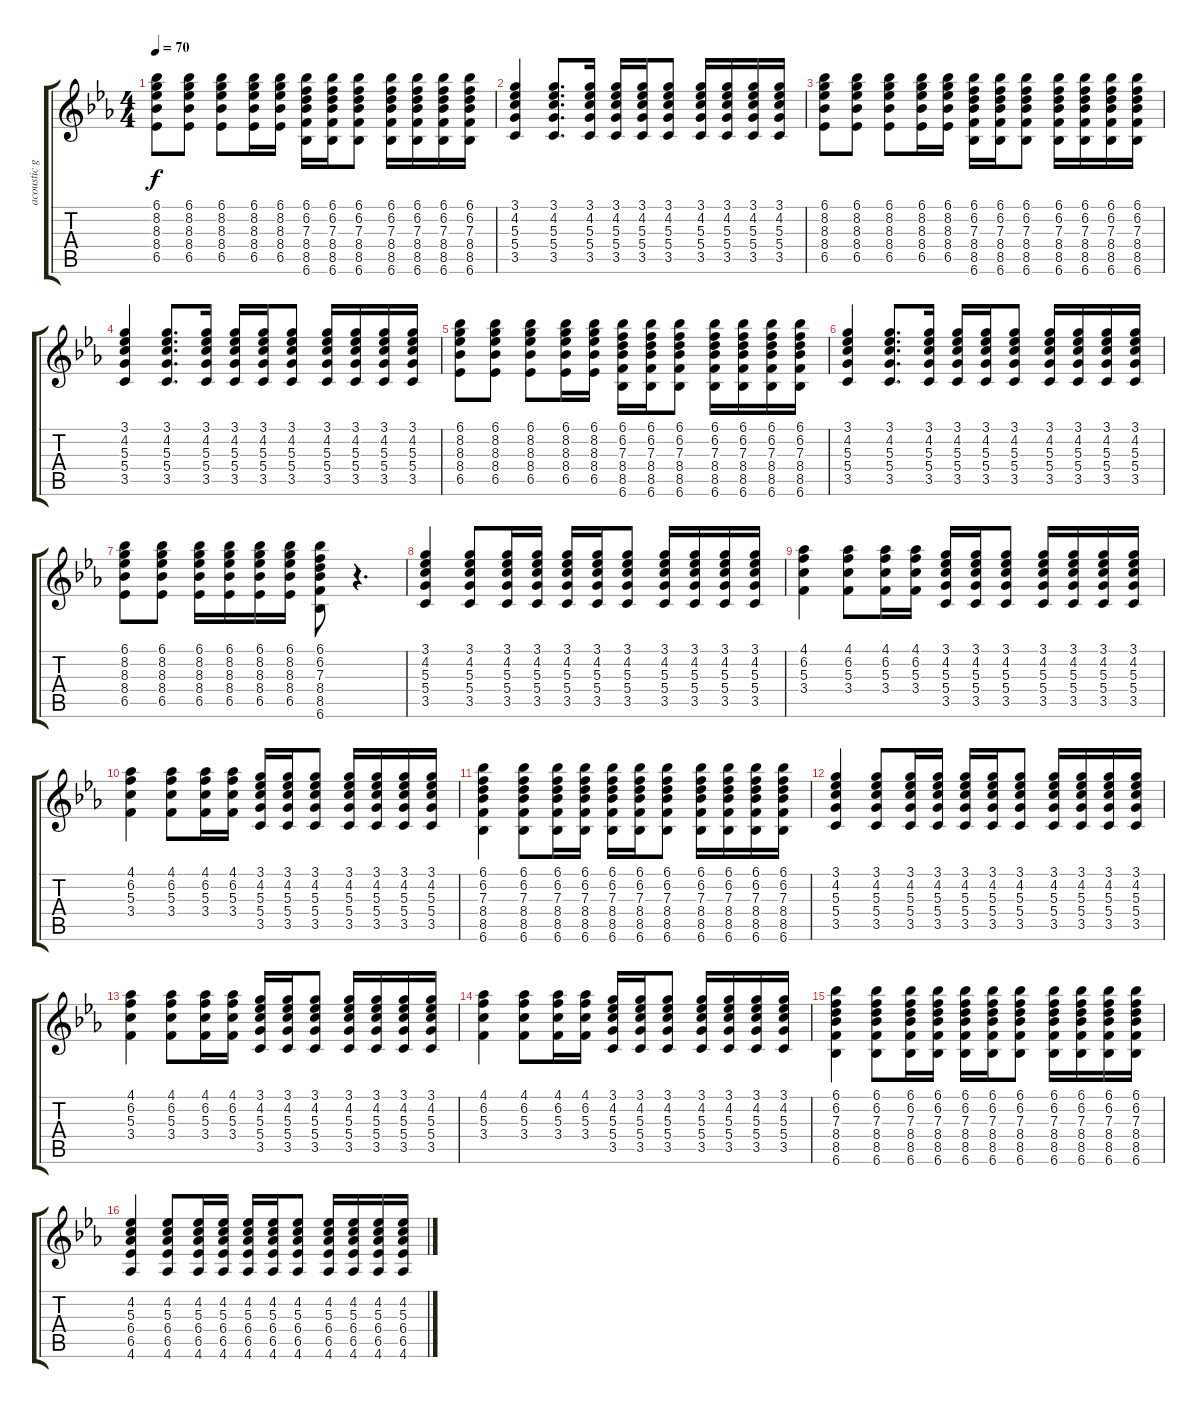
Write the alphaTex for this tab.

\track ("acoustic gtr" "acoustic g") {instrument acousticguitarnylon}
\staff {score tabs}
\tuning (E4 B3 G3 D3 A2 E2) {hide}
\ts (4 4)
\tempo 70
\clef g2
\ks eb
(6.1 8.2 8.3 8.4 6.5).8{dy f} (6.1 8.2 8.3 8.4 6.5).8 (6.1 8.2 8.3 8.4 6.5).8 (6.1 8.2 8.3 8.4 6.5).16 (6.1 8.2 8.3 8.4 6.5).16 (6.1 6.2 7.3 8.4 8.5 6.6).16 (6.1 6.2 7.3 8.4 8.5 6.6).16 (6.1 6.2 7.3 8.4 8.5 6.6).8 (6.1 6.2 7.3 8.4 8.5 6.6).16 (6.1 6.2 7.3 8.4 8.5 6.6).16 (6.1 6.2 7.3 8.4 8.5 6.6).16 (6.1 6.2 7.3 8.4 8.5 6.6).16 |
(3.1 4.2 5.3 5.4 3.5).4 (3.1 4.2 5.3 5.4 3.5).8{d} (3.1 4.2 5.3 5.4 3.5).16 (3.1 4.2 5.3 5.4 3.5).16 (3.1 4.2 5.3 5.4 3.5).16 (3.1 4.2 5.3 5.4 3.5).8 (3.1 4.2 5.3 5.4 3.5).16 (3.1 4.2 5.3 5.4 3.5).16 (3.1 4.2 5.3 5.4 3.5).16 (3.1 4.2 5.3 5.4 3.5).16 |
(6.1 8.2 8.3 8.4 6.5).8 (6.1 8.2 8.3 8.4 6.5).8 (6.1 8.2 8.3 8.4 6.5).8 (6.1 8.2 8.3 8.4 6.5).16 (6.1 8.2 8.3 8.4 6.5).16 (6.1 6.2 7.3 8.4 8.5 6.6).16 (6.1 6.2 7.3 8.4 8.5 6.6).16 (6.1 6.2 7.3 8.4 8.5 6.6).8 (6.1 6.2 7.3 8.4 8.5 6.6).16 (6.1 6.2 7.3 8.4 8.5 6.6).16 (6.1 6.2 7.3 8.4 8.5 6.6).16 (6.1 6.2 7.3 8.4 8.5 6.6).16 |
(3.1 4.2 5.3 5.4 3.5).4 (3.1 4.2 5.3 5.4 3.5).8{d} (3.1 4.2 5.3 5.4 3.5).16 (3.1 4.2 5.3 5.4 3.5).16 (3.1 4.2 5.3 5.4 3.5).16 (3.1 4.2 5.3 5.4 3.5).8 (3.1 4.2 5.3 5.4 3.5).16 (3.1 4.2 5.3 5.4 3.5).16 (3.1 4.2 5.3 5.4 3.5).16 (3.1 4.2 5.3 5.4 3.5).16 |
(6.1 8.2 8.3 8.4 6.5).8 (6.1 8.2 8.3 8.4 6.5).8 (6.1 8.2 8.3 8.4 6.5).8 (6.1 8.2 8.3 8.4 6.5).16 (6.1 8.2 8.3 8.4 6.5).16 (6.1 6.2 7.3 8.4 8.5 6.6).16 (6.1 6.2 7.3 8.4 8.5 6.6).16 (6.1 6.2 7.3 8.4 8.5 6.6).8 (6.1 6.2 7.3 8.4 8.5 6.6).16 (6.1 6.2 7.3 8.4 8.5 6.6).16 (6.1 6.2 7.3 8.4 8.5 6.6).16 (6.1 6.2 7.3 8.4 8.5 6.6).16 |
(3.1 4.2 5.3 5.4 3.5).4 (3.1 4.2 5.3 5.4 3.5).8{d} (3.1 4.2 5.3 5.4 3.5).16 (3.1 4.2 5.3 5.4 3.5).16 (3.1 4.2 5.3 5.4 3.5).16 (3.1 4.2 5.3 5.4 3.5).8 (3.1 4.2 5.3 5.4 3.5).16 (3.1 4.2 5.3 5.4 3.5).16 (3.1 4.2 5.3 5.4 3.5).16 (3.1 4.2 5.3 5.4 3.5).16 |
(6.1 8.2 8.3 8.4 6.5).8 (6.1 8.2 8.3 8.4 6.5).8 (6.1 8.2 8.3 8.4 6.5).16 (6.1 8.2 8.3 8.4 6.5).16 (6.1 8.2 8.3 8.4 6.5).16 (6.1 8.2 8.3 8.4 6.5).16 (6.1 6.2 7.3 8.4 8.5 6.6).8 r.4{d} |
(3.1 4.2 5.3 5.4 3.5).4 (3.1 4.2 5.3 5.4 3.5).8 (3.1 4.2 5.3 5.4 3.5).16 (3.1 4.2 5.3 5.4 3.5).16 (3.1 4.2 5.3 5.4 3.5).16 (3.1 4.2 5.3 5.4 3.5).16 (3.1 4.2 5.3 5.4 3.5).8 (3.1 4.2 5.3 5.4 3.5).16 (3.1 4.2 5.3 5.4 3.5).16 (3.1 4.2 5.3 5.4 3.5).16 (3.1 4.2 5.3 5.4 3.5).16 |
(4.1 6.2 5.3 3.4).4 (4.1 6.2 5.3 3.4).8 (4.1 6.2 5.3 3.4).16 (4.1 6.2 5.3 3.4).16 (3.1 4.2 5.3 5.4 3.5).16 (3.1 4.2 5.3 5.4 3.5).16 (3.1 4.2 5.3 5.4 3.5).8 (3.1 4.2 5.3 5.4 3.5).16 (3.1 4.2 5.3 5.4 3.5).16 (3.1 4.2 5.3 5.4 3.5).16 (3.1 4.2 5.3 5.4 3.5).16 |
(4.1 6.2 5.3 3.4).4 (4.1 6.2 5.3 3.4).8 (4.1 6.2 5.3 3.4).16 (4.1 6.2 5.3 3.4).16 (3.1 4.2 5.3 5.4 3.5).16 (3.1 4.2 5.3 5.4 3.5).16 (3.1 4.2 5.3 5.4 3.5).8 (3.1 4.2 5.3 5.4 3.5).16 (3.1 4.2 5.3 5.4 3.5).16 (3.1 4.2 5.3 5.4 3.5).16 (3.1 4.2 5.3 5.4 3.5).16 |
(6.1 6.2 7.3 8.4 8.5 6.6).4 (6.1 6.2 7.3 8.4 8.5 6.6).8 (6.1 6.2 7.3 8.4 8.5 6.6).16 (6.1 6.2 7.3 8.4 8.5 6.6).16 (6.1 6.2 7.3 8.4 8.5 6.6).16 (6.1 6.2 7.3 8.4 8.5 6.6).16 (6.1 6.2 7.3 8.4 8.5 6.6).8 (6.1 6.2 7.3 8.4 8.5 6.6).16 (6.1 6.2 7.3 8.4 8.5 6.6).16 (6.1 6.2 7.3 8.4 8.5 6.6).16 (6.1 6.2 7.3 8.4 8.5 6.6).16 |
(3.1 4.2 5.3 5.4 3.5).4 (3.1 4.2 5.3 5.4 3.5).8 (3.1 4.2 5.3 5.4 3.5).16 (3.1 4.2 5.3 5.4 3.5).16 (3.1 4.2 5.3 5.4 3.5).16 (3.1 4.2 5.3 5.4 3.5).16 (3.1 4.2 5.3 5.4 3.5).8 (3.1 4.2 5.3 5.4 3.5).16 (3.1 4.2 5.3 5.4 3.5).16 (3.1 4.2 5.3 5.4 3.5).16 (3.1 4.2 5.3 5.4 3.5).16 |
(4.1 6.2 5.3 3.4).4 (4.1 6.2 5.3 3.4).8 (4.1 6.2 5.3 3.4).16 (4.1 6.2 5.3 3.4).16 (3.1 4.2 5.3 5.4 3.5).16 (3.1 4.2 5.3 5.4 3.5).16 (3.1 4.2 5.3 5.4 3.5).8 (3.1 4.2 5.3 5.4 3.5).16 (3.1 4.2 5.3 5.4 3.5).16 (3.1 4.2 5.3 5.4 3.5).16 (3.1 4.2 5.3 5.4 3.5).16 |
(4.1 6.2 5.3 3.4).4 (4.1 6.2 5.3 3.4).8 (4.1 6.2 5.3 3.4).16 (4.1 6.2 5.3 3.4).16 (3.1 4.2 5.3 5.4 3.5).16 (3.1 4.2 5.3 5.4 3.5).16 (3.1 4.2 5.3 5.4 3.5).8 (3.1 4.2 5.3 5.4 3.5).16 (3.1 4.2 5.3 5.4 3.5).16 (3.1 4.2 5.3 5.4 3.5).16 (3.1 4.2 5.3 5.4 3.5).16 |
(6.1 6.2 7.3 8.4 8.5 6.6).4 (6.1 6.2 7.3 8.4 8.5 6.6).8 (6.1 6.2 7.3 8.4 8.5 6.6).16 (6.1 6.2 7.3 8.4 8.5 6.6).16 (6.1 6.2 7.3 8.4 8.5 6.6).16 (6.1 6.2 7.3 8.4 8.5 6.6).16 (6.1 6.2 7.3 8.4 8.5 6.6).8 (6.1 6.2 7.3 8.4 8.5 6.6).16 (6.1 6.2 7.3 8.4 8.5 6.6).16 (6.1 6.2 7.3 8.4 8.5 6.6).16 (6.1 6.2 7.3 8.4 8.5 6.6).16 |
(4.2 5.3 6.4 6.5 4.6).4 (4.2 5.3 6.4 6.5 4.6).8 (4.2 5.3 6.4 6.5 4.6).16 (4.2 5.3 6.4 6.5 4.6).16 (4.2 5.3 6.4 6.5 4.6).16 (4.2 5.3 6.4 6.5 4.6).16 (4.2 5.3 6.4 6.5 4.6).8 (4.2 5.3 6.4 6.5 4.6).16 (4.2 5.3 6.4 6.5 4.6).16 (4.2 5.3 6.4 6.5 4.6).16 (4.2 5.3 6.4 6.5 4.6).16
